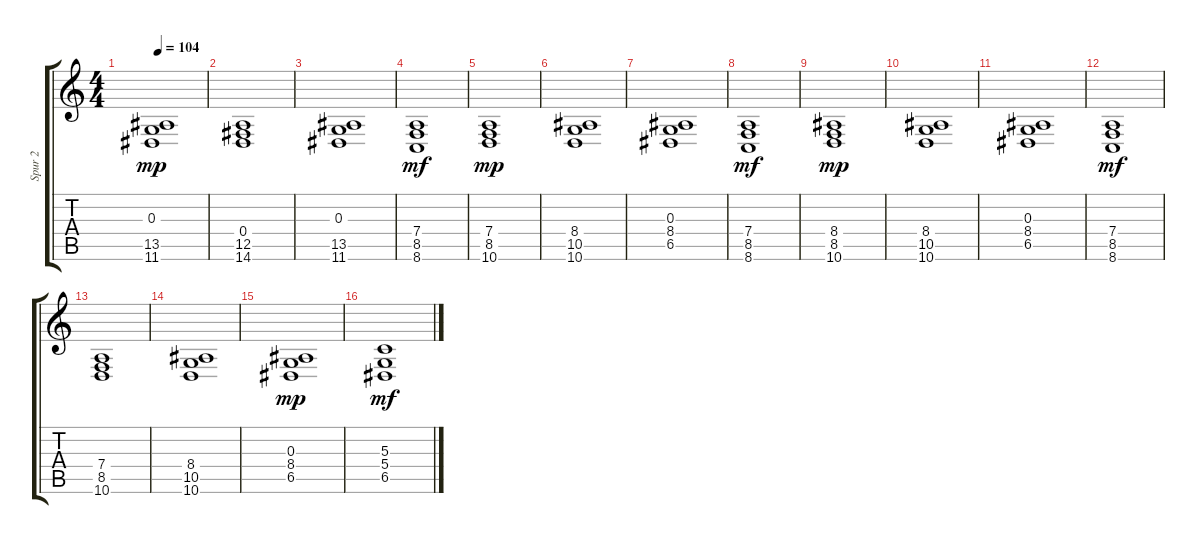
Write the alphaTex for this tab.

\track ("Spur 2" "Spur 2") {instrument synthstrings2}
\staff {score tabs}
\tuning (E4 B3 G3 D3 A2 E2) {hide}
\ts (4 4)
\tempo 104
\clef g2
\ks c
(0.3 13.5 11.6).1{dy mp} |
(0.4 12.5 14.6).1 |
(0.3 13.5 11.6).1 |
(7.4 8.5 8.6).1{dy mf} |
(7.4 8.5 10.6).1{dy mp} |
(8.4 10.5 10.6).1 |
(0.3 8.4 6.5).1 |
(7.4 8.5 8.6).1{dy mf} |
(8.4 8.5 10.6).1{dy mp} |
(8.4 10.5 10.6).1 |
(0.3 8.4 6.5).1 |
(7.4 8.5 8.6).1{dy mf} |
(7.4 8.5 10.6).1 |
(8.4 10.5 10.6).1 |
(0.3 8.4 6.5).1{dy mp} |
(5.3 5.4 6.5).1{dy mf}
